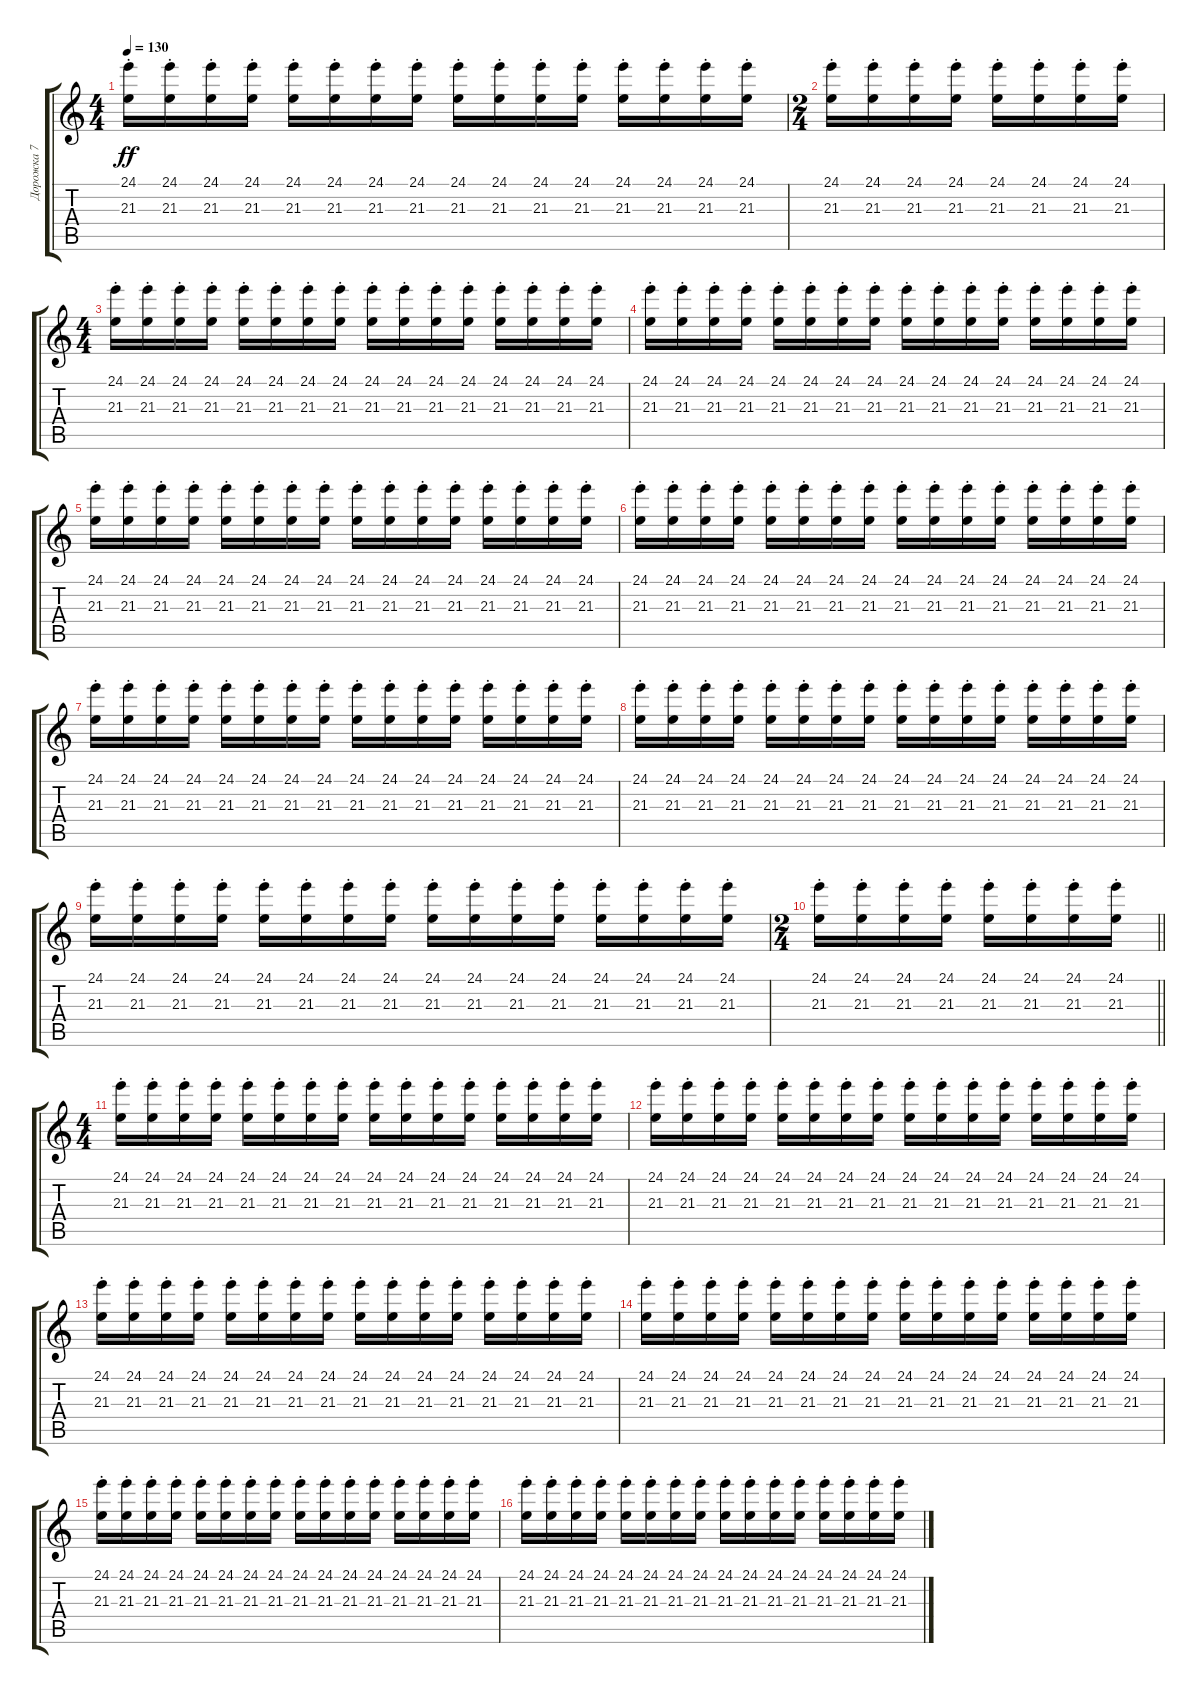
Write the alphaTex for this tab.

\track ("Дорожка 7" "Дорожка 7") {instrument tenorsax}
\staff {score tabs}
\tuning (E4 B3 G3 D3 A2 E2) {hide}
\ts (4 4)
\tempo 130
\clef g2
\ks c
(24.1{st} 21.3{st}).16{dy ff} (24.1{st} 21.3{st}).16 (24.1{st} 21.3{st}).16 (24.1{st} 21.3{st}).16 (24.1{st} 21.3{st}).16 (24.1{st} 21.3{st}).16 (24.1{st} 21.3{st}).16 (24.1{st} 21.3{st}).16 (24.1{st} 21.3{st}).16 (24.1{st} 21.3{st}).16 (24.1{st} 21.3{st}).16 (24.1{st} 21.3{st}).16 (24.1{st} 21.3{st}).16 (24.1{st} 21.3{st}).16 (24.1{st} 21.3{st}).16 (24.1{st} 21.3{st}).16 |
\ts (2 4)
(24.1{st} 21.3{st}).16 (24.1{st} 21.3{st}).16 (24.1{st} 21.3{st}).16 (24.1{st} 21.3{st}).16 (24.1{st} 21.3{st}).16 (24.1{st} 21.3{st}).16 (24.1{st} 21.3{st}).16 (24.1{st} 21.3{st}).16 |
\ts (4 4)
(24.1{st} 21.3{st}).16 (24.1{st} 21.3{st}).16 (24.1{st} 21.3{st}).16 (24.1{st} 21.3{st}).16 (24.1{st} 21.3{st}).16 (24.1{st} 21.3{st}).16 (24.1{st} 21.3{st}).16 (24.1{st} 21.3{st}).16 (24.1{st} 21.3{st}).16 (24.1{st} 21.3{st}).16 (24.1{st} 21.3{st}).16 (24.1{st} 21.3{st}).16 (24.1{st} 21.3{st}).16 (24.1{st} 21.3{st}).16 (24.1{st} 21.3{st}).16 (24.1{st} 21.3{st}).16 |
(24.1{st} 21.3{st}).16 (24.1{st} 21.3{st}).16 (24.1{st} 21.3{st}).16 (24.1{st} 21.3{st}).16 (24.1{st} 21.3{st}).16 (24.1{st} 21.3{st}).16 (24.1{st} 21.3{st}).16 (24.1{st} 21.3{st}).16 (24.1{st} 21.3{st}).16 (24.1{st} 21.3{st}).16 (24.1{st} 21.3{st}).16 (24.1{st} 21.3{st}).16 (24.1{st} 21.3{st}).16 (24.1{st} 21.3{st}).16 (24.1{st} 21.3{st}).16 (24.1{st} 21.3{st}).16 |
(24.1{st} 21.3{st}).16 (24.1{st} 21.3{st}).16 (24.1{st} 21.3{st}).16 (24.1{st} 21.3{st}).16 (24.1{st} 21.3{st}).16 (24.1{st} 21.3{st}).16 (24.1{st} 21.3{st}).16 (24.1{st} 21.3{st}).16 (24.1{st} 21.3{st}).16 (24.1{st} 21.3{st}).16 (24.1{st} 21.3{st}).16 (24.1{st} 21.3{st}).16 (24.1{st} 21.3{st}).16 (24.1{st} 21.3{st}).16 (24.1{st} 21.3{st}).16 (24.1{st} 21.3{st}).16 |
(24.1{st} 21.3{st}).16 (24.1{st} 21.3{st}).16 (24.1{st} 21.3{st}).16 (24.1{st} 21.3{st}).16 (24.1{st} 21.3{st}).16 (24.1{st} 21.3{st}).16 (24.1{st} 21.3{st}).16 (24.1{st} 21.3{st}).16 (24.1{st} 21.3{st}).16 (24.1{st} 21.3{st}).16 (24.1{st} 21.3{st}).16 (24.1{st} 21.3{st}).16 (24.1{st} 21.3{st}).16 (24.1{st} 21.3{st}).16 (24.1{st} 21.3{st}).16 (24.1{st} 21.3{st}).16 |
(24.1{st} 21.3{st}).16 (24.1{st} 21.3{st}).16 (24.1{st} 21.3{st}).16 (24.1{st} 21.3{st}).16 (24.1{st} 21.3{st}).16 (24.1{st} 21.3{st}).16 (24.1{st} 21.3{st}).16 (24.1{st} 21.3{st}).16 (24.1{st} 21.3{st}).16 (24.1{st} 21.3{st}).16 (24.1{st} 21.3{st}).16 (24.1{st} 21.3{st}).16 (24.1{st} 21.3{st}).16 (24.1{st} 21.3{st}).16 (24.1{st} 21.3{st}).16 (24.1{st} 21.3{st}).16 |
(24.1{st} 21.3{st}).16 (24.1{st} 21.3{st}).16 (24.1{st} 21.3{st}).16 (24.1{st} 21.3{st}).16 (24.1{st} 21.3{st}).16 (24.1{st} 21.3{st}).16 (24.1{st} 21.3{st}).16 (24.1{st} 21.3{st}).16 (24.1{st} 21.3{st}).16 (24.1{st} 21.3{st}).16 (24.1{st} 21.3{st}).16 (24.1{st} 21.3{st}).16 (24.1{st} 21.3{st}).16 (24.1{st} 21.3{st}).16 (24.1{st} 21.3{st}).16 (24.1{st} 21.3{st}).16 |
(24.1{st} 21.3{st}).16 (24.1{st} 21.3{st}).16 (24.1{st} 21.3{st}).16 (24.1{st} 21.3{st}).16 (24.1{st} 21.3{st}).16 (24.1{st} 21.3{st}).16 (24.1{st} 21.3{st}).16 (24.1{st} 21.3{st}).16 (24.1{st} 21.3{st}).16 (24.1{st} 21.3{st}).16 (24.1{st} 21.3{st}).16 (24.1{st} 21.3{st}).16 (24.1{st} 21.3{st}).16 (24.1{st} 21.3{st}).16 (24.1{st} 21.3{st}).16 (24.1{st} 21.3{st}).16 |
\ts (2 4)
\barLineRight lightlight
(24.1{st} 21.3{st}).16 (24.1{st} 21.3{st}).16 (24.1{st} 21.3{st}).16 (24.1{st} 21.3{st}).16 (24.1{st} 21.3{st}).16 (24.1{st} 21.3{st}).16 (24.1{st} 21.3{st}).16 (24.1{st} 21.3{st}).16 |
\ts (4 4)
(24.1{st} 21.3{st}).16 (24.1{st} 21.3{st}).16 (24.1{st} 21.3{st}).16 (24.1{st} 21.3{st}).16 (24.1{st} 21.3{st}).16 (24.1{st} 21.3{st}).16 (24.1{st} 21.3{st}).16 (24.1{st} 21.3{st}).16 (24.1{st} 21.3{st}).16 (24.1{st} 21.3{st}).16 (24.1{st} 21.3{st}).16 (24.1{st} 21.3{st}).16 (24.1{st} 21.3{st}).16 (24.1{st} 21.3{st}).16 (24.1{st} 21.3{st}).16 (24.1{st} 21.3{st}).16 |
(24.1{st} 21.3{st}).16 (24.1{st} 21.3{st}).16 (24.1{st} 21.3{st}).16 (24.1{st} 21.3{st}).16 (24.1{st} 21.3{st}).16 (24.1{st} 21.3{st}).16 (24.1{st} 21.3{st}).16 (24.1{st} 21.3{st}).16 (24.1{st} 21.3{st}).16 (24.1{st} 21.3{st}).16 (24.1{st} 21.3{st}).16 (24.1{st} 21.3{st}).16 (24.1{st} 21.3{st}).16 (24.1{st} 21.3{st}).16 (24.1{st} 21.3{st}).16 (24.1{st} 21.3{st}).16 |
(24.1{st} 21.3{st}).16 (24.1{st} 21.3{st}).16 (24.1{st} 21.3{st}).16 (24.1{st} 21.3{st}).16 (24.1{st} 21.3{st}).16 (24.1{st} 21.3{st}).16 (24.1{st} 21.3{st}).16 (24.1{st} 21.3{st}).16 (24.1{st} 21.3{st}).16 (24.1{st} 21.3{st}).16 (24.1{st} 21.3{st}).16 (24.1{st} 21.3{st}).16 (24.1{st} 21.3{st}).16 (24.1{st} 21.3{st}).16 (24.1{st} 21.3{st}).16 (24.1{st} 21.3{st}).16 |
(24.1{st} 21.3{st}).16 (24.1{st} 21.3{st}).16 (24.1{st} 21.3{st}).16 (24.1{st} 21.3{st}).16 (24.1{st} 21.3{st}).16 (24.1{st} 21.3{st}).16 (24.1{st} 21.3{st}).16 (24.1{st} 21.3{st}).16 (24.1{st} 21.3{st}).16 (24.1{st} 21.3{st}).16 (24.1{st} 21.3{st}).16 (24.1{st} 21.3{st}).16 (24.1{st} 21.3{st}).16 (24.1{st} 21.3{st}).16 (24.1{st} 21.3{st}).16 (24.1{st} 21.3{st}).16 |
(24.1{st} 21.3{st}).16 (24.1{st} 21.3{st}).16 (24.1{st} 21.3{st}).16 (24.1{st} 21.3{st}).16 (24.1{st} 21.3{st}).16 (24.1{st} 21.3{st}).16 (24.1{st} 21.3{st}).16 (24.1{st} 21.3{st}).16 (24.1{st} 21.3{st}).16 (24.1{st} 21.3{st}).16 (24.1{st} 21.3{st}).16 (24.1{st} 21.3{st}).16 (24.1{st} 21.3{st}).16 (24.1{st} 21.3{st}).16 (24.1{st} 21.3{st}).16 (24.1{st} 21.3{st}).16 |
(24.1{st} 21.3{st}).16 (24.1{st} 21.3{st}).16 (24.1{st} 21.3{st}).16 (24.1{st} 21.3{st}).16 (24.1{st} 21.3{st}).16 (24.1{st} 21.3{st}).16 (24.1{st} 21.3{st}).16 (24.1{st} 21.3{st}).16 (24.1{st} 21.3{st}).16 (24.1{st} 21.3{st}).16 (24.1{st} 21.3{st}).16 (24.1{st} 21.3{st}).16 (24.1{st} 21.3{st}).16 (24.1{st} 21.3{st}).16 (24.1{st} 21.3{st}).16 (24.1{st} 21.3{st}).16
